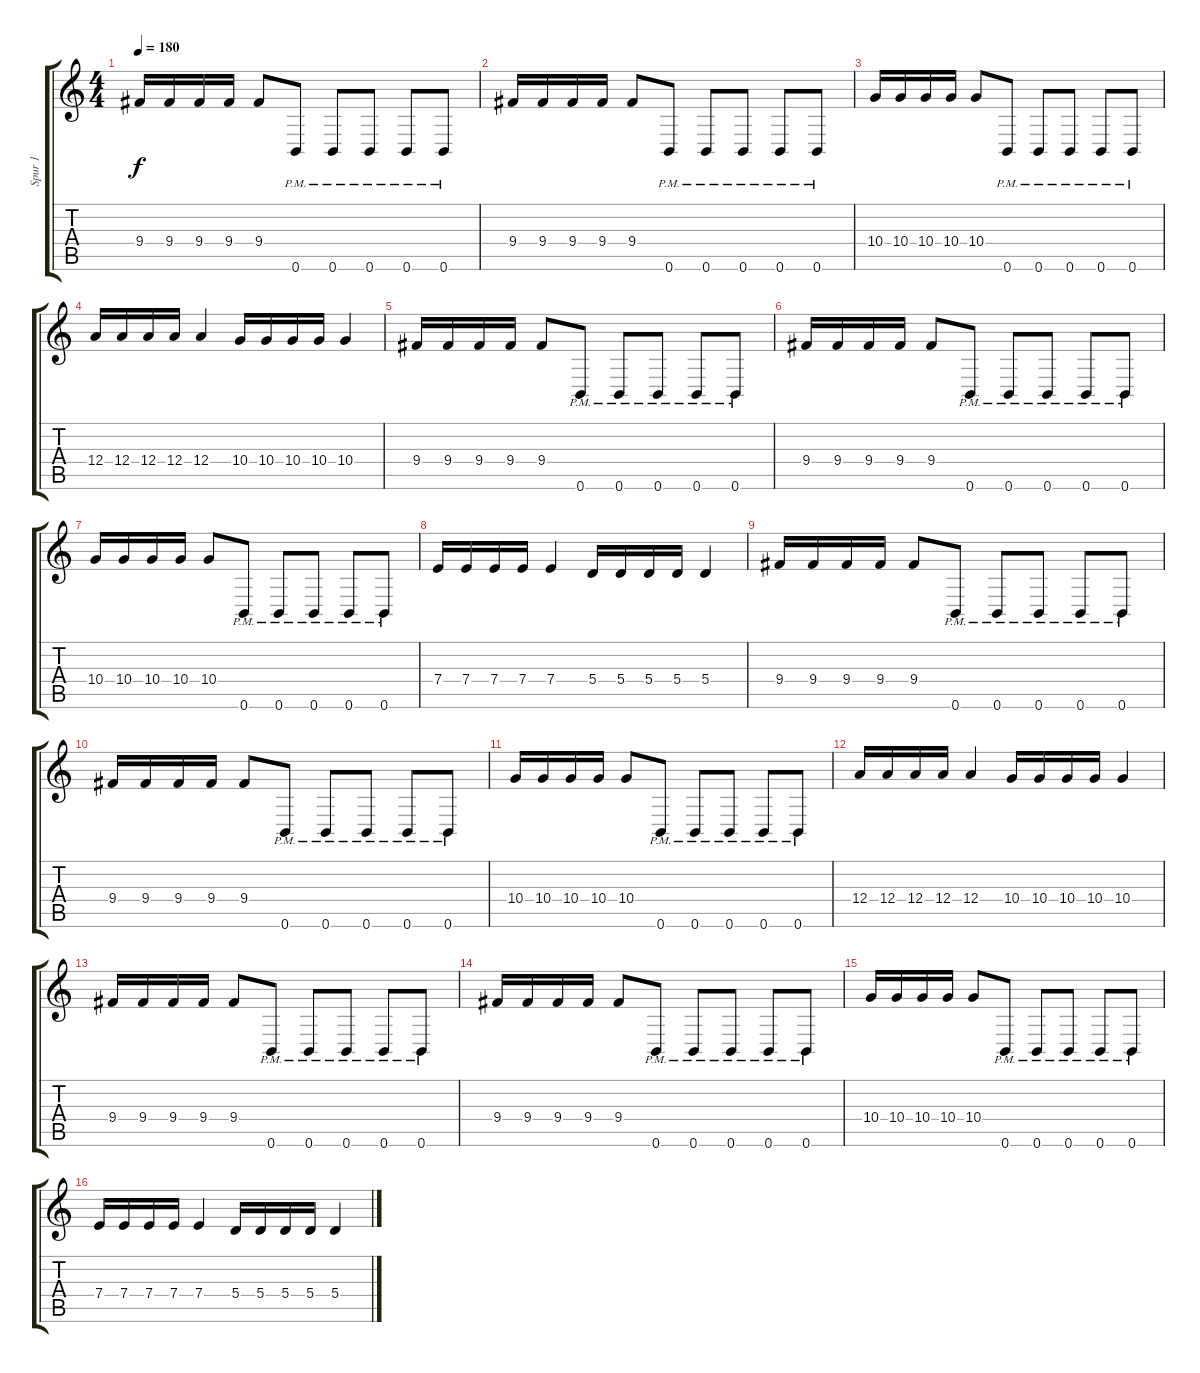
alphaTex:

\track ("Spur 1" "Spur 1") {instrument distortionguitar}
\staff {score tabs}
\tuning (B3 Gb3 D3 A2 E2 B1) {hide}
\ts (4 4)
\tempo 180
\clef g2
\ks c
9.4.16{dy f} 9.4.16 9.4.16 9.4.16 9.4.8 0.6{pm}.8 0.6{pm}.8 0.6{pm}.8 0.6{pm}.8 0.6{pm}.8 |
9.4.16 9.4.16 9.4.16 9.4.16 9.4.8 0.6{pm}.8 0.6{pm}.8 0.6{pm}.8 0.6{pm}.8 0.6{pm}.8 |
10.4.16 10.4.16 10.4.16 10.4.16 10.4.8 0.6{pm}.8 0.6{pm}.8 0.6{pm}.8 0.6{pm}.8 0.6{pm}.8 |
12.4.16 12.4.16 12.4.16 12.4.16 12.4.4 10.4.16 10.4.16 10.4.16 10.4.16 10.4.4 |
9.4.16 9.4.16 9.4.16 9.4.16 9.4.8 0.6{pm}.8 0.6{pm}.8 0.6{pm}.8 0.6{pm}.8 0.6{pm}.8 |
9.4.16 9.4.16 9.4.16 9.4.16 9.4.8 0.6{pm}.8 0.6{pm}.8 0.6{pm}.8 0.6{pm}.8 0.6{pm}.8 |
10.4.16 10.4.16 10.4.16 10.4.16 10.4.8 0.6{pm}.8 0.6{pm}.8 0.6{pm}.8 0.6{pm}.8 0.6{pm}.8 |
7.4.16 7.4.16 7.4.16 7.4.16 7.4.4 5.4.16 5.4.16 5.4.16 5.4.16 5.4.4 |
9.4.16 9.4.16 9.4.16 9.4.16 9.4.8 0.6{pm}.8 0.6{pm}.8 0.6{pm}.8 0.6{pm}.8 0.6{pm}.8 |
9.4.16 9.4.16 9.4.16 9.4.16 9.4.8 0.6{pm}.8 0.6{pm}.8 0.6{pm}.8 0.6{pm}.8 0.6{pm}.8 |
10.4.16 10.4.16 10.4.16 10.4.16 10.4.8 0.6{pm}.8 0.6{pm}.8 0.6{pm}.8 0.6{pm}.8 0.6{pm}.8 |
12.4.16 12.4.16 12.4.16 12.4.16 12.4.4 10.4.16 10.4.16 10.4.16 10.4.16 10.4.4 |
9.4.16 9.4.16 9.4.16 9.4.16 9.4.8 0.6{pm}.8 0.6{pm}.8 0.6{pm}.8 0.6{pm}.8 0.6{pm}.8 |
9.4.16 9.4.16 9.4.16 9.4.16 9.4.8 0.6{pm}.8 0.6{pm}.8 0.6{pm}.8 0.6{pm}.8 0.6{pm}.8 |
10.4.16 10.4.16 10.4.16 10.4.16 10.4.8 0.6{pm}.8 0.6{pm}.8 0.6{pm}.8 0.6{pm}.8 0.6{pm}.8 |
7.4.16 7.4.16 7.4.16 7.4.16 7.4.4 5.4.16 5.4.16 5.4.16 5.4.16 5.4.4
